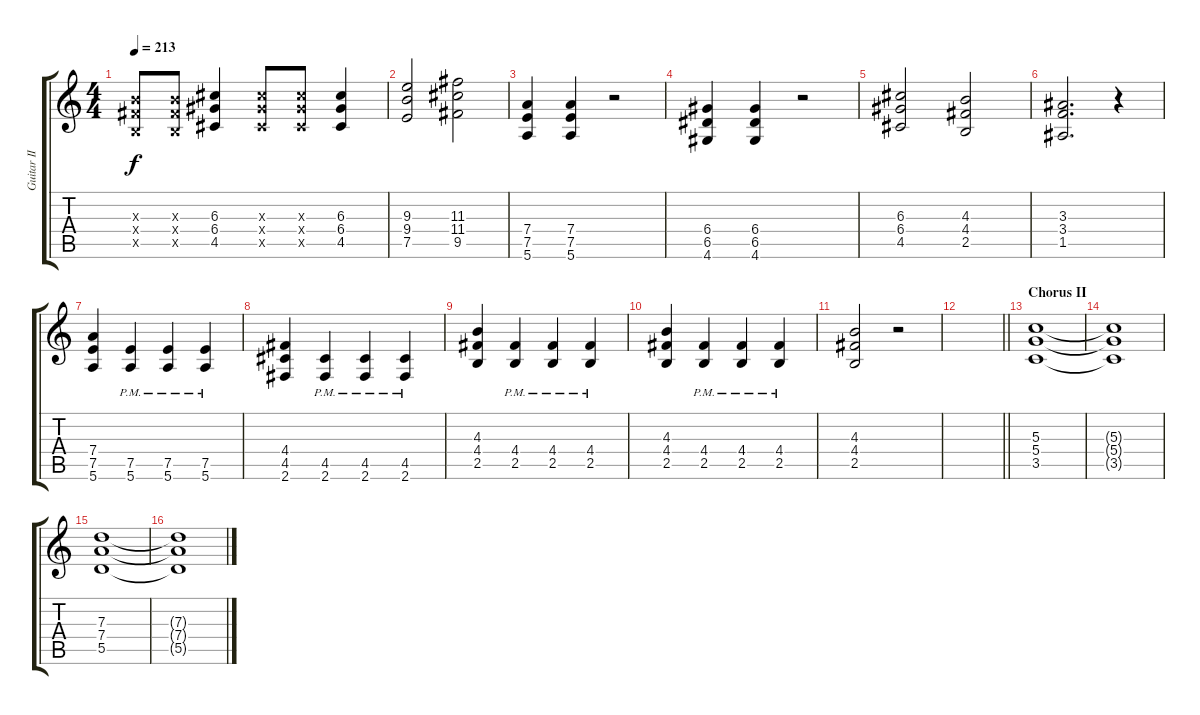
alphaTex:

\track ("Guitar II" "Guitar II") {instrument distortionguitar}
\staff {score tabs}
\tuning (E4 B3 G3 D3 A2 E2) {hide}
\ts (4 4)
\tempo 213
\clef g2
\ks c
(4.3{x} 4.4{x} 2.5{x}).8{dy f} (4.3{x} 4.4{x} 2.5{x}).8 (6.3 6.4 4.5).4 (6.3{x} 6.4{x} 4.5{x}).8 (6.3{x} 6.4{x} 4.5{x}).8 (6.3 6.4 4.5).4 |
(9.3 9.4 7.5).2 (11.3 11.4 9.5).2 |
(7.4 7.5 5.6).4 (7.4 7.5 5.6).4 r.2 |
(6.4 6.5 4.6).4 (6.4 6.5 4.6).4 r.2 |
(6.3 6.4 4.5).2 (4.3 4.4 2.5).2 |
(3.3 3.4 1.5).2{d} r.4 |
(7.4 7.5 5.6).4 (7.5{pm} 5.6{pm}).4 (7.5{pm} 5.6{pm}).4 (7.5{pm} 5.6{pm}).4 |
(4.4 4.5 2.6).4 (4.5{pm} 2.6{pm}).4 (4.5{pm} 2.6).4 (4.5{pm} 2.6{pm}).4 |
(4.3 4.4 2.5).4 (4.4{pm} 2.5{pm}).4 (4.4{pm} 2.5{pm}).4 (4.4{pm} 2.5{pm}).4 |
(4.3 4.4 2.5).4 (4.4{pm} 2.5{pm}).4 (4.4{pm} 2.5{pm}).4 (4.4{pm} 2.5{pm}).4 |
(4.3 4.4 2.5).2 r.2 |
\barLineRight lightlight
|
\section ("" "Chorus II")
(5.3 5.4 3.5).1 |
(5.3{t} 5.4{t} 3.5{t}).1 |
(7.3 7.4 5.5).1 |
(7.3{t} 7.4{t} 5.5{t}).1
